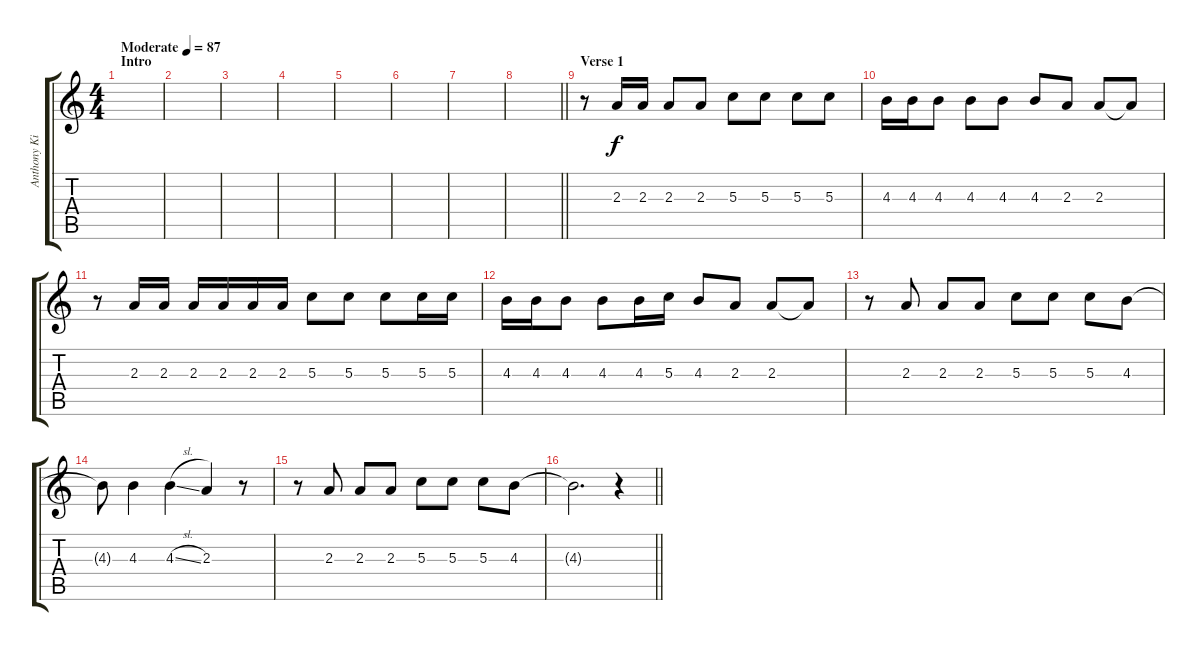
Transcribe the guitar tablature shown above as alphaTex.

\track ("Anthony Kiedis" "Anthony Ki") {instrument overdrivenguitar}
\staff {score tabs}
\tuning (E4 B3 G3 D3 A2 E2) {hide}
\ts (4 4)
\section ("" "Intro")
\tempo (87 "Moderate")
\clef g2
\ks c
|
|
|
|
|
|
|
\barLineRight lightlight
|
\section ("" "Verse 1")
r.8 2.3.16 2.3.16 2.3.8 2.3.8 5.3.8 5.3.8 5.3.8 5.3.8 |
4.3.16 4.3.16 4.3.8 4.3.8 4.3.8 4.3.8 2.3.8 2.3.8 2.3{t}.8 |
r.8 2.3.16 2.3.16 2.3.16 2.3.16 2.3.16 2.3.16 5.3.8 5.3.8 5.3.8 5.3.16 5.3.16 |
4.3.16 4.3.16 4.3.8 4.3.8 4.3.16 5.3.16 4.3.8 2.3.8 2.3.8 2.3{t}.8 |
r.8 2.3.8 2.3.8 2.3.8 5.3.8 5.3.8 5.3.8 4.3.8 |
4.3{t}.8 4.3.4 4.3{sl}.4 2.3.4 r.8 |
r.8 2.3.8 2.3.8 2.3.8 5.3.8 5.3.8 5.3.8 4.3.8 |
\barLineRight lightlight
4.3{t}.2{d} r.4
